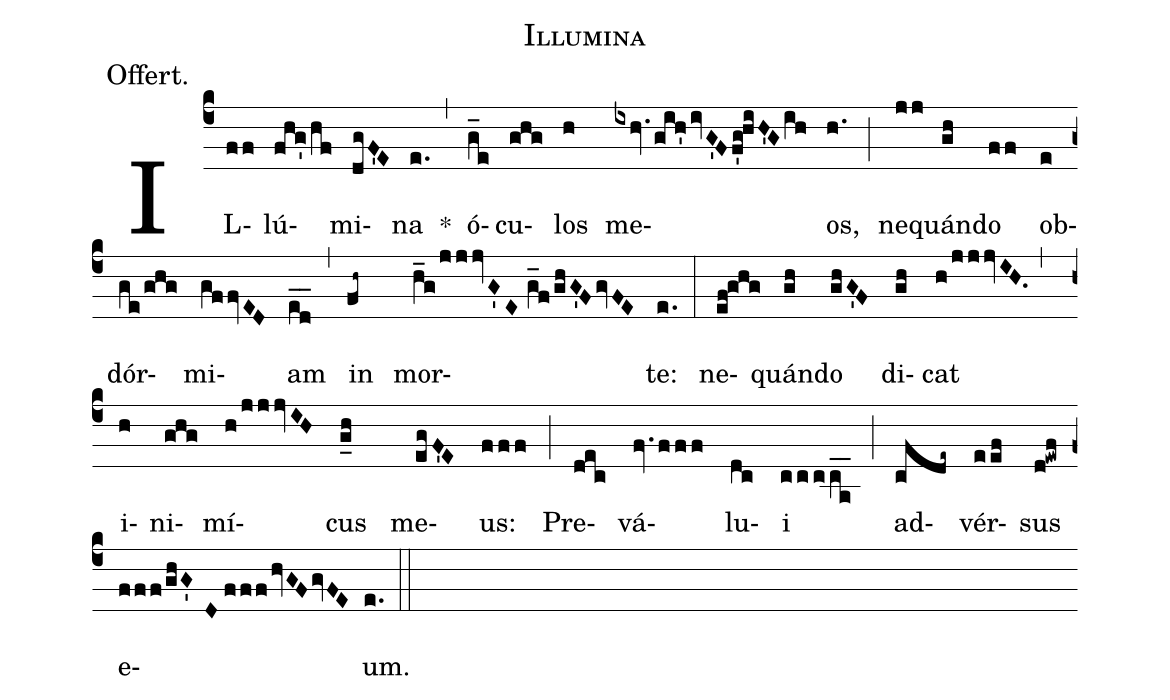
name:Illumina;
annotation:Offert.;
mode:4;
office-part:Offertory;
%%
(c4) IL(ff)lú(fhg'/hf)mi(dgF'E)na(e.) *(,)
ó(g_e)cu(ghg)los(h) me(ixhv./gih'/ivG'F/f'g!hiH'G/ih)os,(h.) (;)
ne(jj)quán(gh)do(ff) ob(e)dór(ge/ghg)mi(gffvED)am(ed__) (,)
in(fh~) mor(h_g/jjjvG'E//g_f/ghG'F/gvFE)te:(e.) (:)
ne(ef!ghg)quán(gh)do(ghG'F) di(gh)cat(h/jjjvIH.) (,)
i(h)ni(ghg)mí(h/jjjvIH)cus(g_h) me(egF'E)us:(fff) (;)
Pre(dec)vá(fv.fff)lu(dc)i(ccc/ca__) (;)
ad(cfde~)vér(eef)sus(d!ewf) <nlba>e(fff/ghG'D//fff/hvGF!/gvFE)</nlba>um.(e.) (::)
